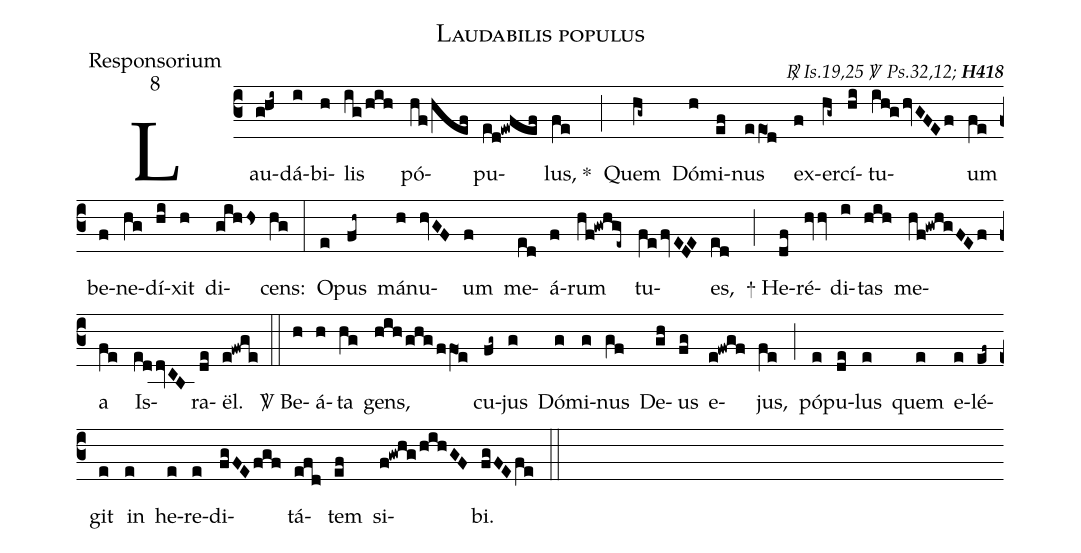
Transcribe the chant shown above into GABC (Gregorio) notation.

name:Laudabilis populus;
office-part:Responsorium;
mode:8;
commentary:{\itshape\mdseries \Rbar\  Is.19,25  \Vbar\  Ps.32,12;\/} {\bfseries H418};
%%
(c3) Lau(g!hi~)dá(i)bi(h)lis(ig/hih) pó(hf/hef)pu(ed!ewfef)lus, <sp>*</sp>(fe) (;)
Quem(hg~) Dó(h)mi(ef)nus(eeO1d) ex(f)er(hg~)cí(hi)tu(ih!ghvGFEf)um(fe) be(f)ne(hg)dí(hi)xit(h) di(gihhs)cens:(hg) (:)
O(e)pus(fh~) má(h)nu(hvGF)um(f) me(ed)á(f)rum(hf!gwhge~) tu(fefvEDE)es,(ed) (;)
<sp>+</sp> He(df)ré(hvv)di(i)tas(hih) me(hf!gwhgFEf)a(fe) Is(eddvCB)ra(de)ël.(e!fwge) (::)
<sp>V/</sp> Be(h)á(h)ta(hg) gens,(hih/ghgffO1e) cu(fg~)jus(g) Dó(g)mi(g)nus(gf) De(gh)us(fg) e(e!fwgf)jus,(fe) (;)
pó(e)pu(de)lus(e) quem(e) e(e)lé(ef~)git(e) in(e) he(e)re(e)di(fgFEfgf)tá(efd)tem(ef) si(f!gwhg/hihGF)bi.(fgFEfe)  (::)
